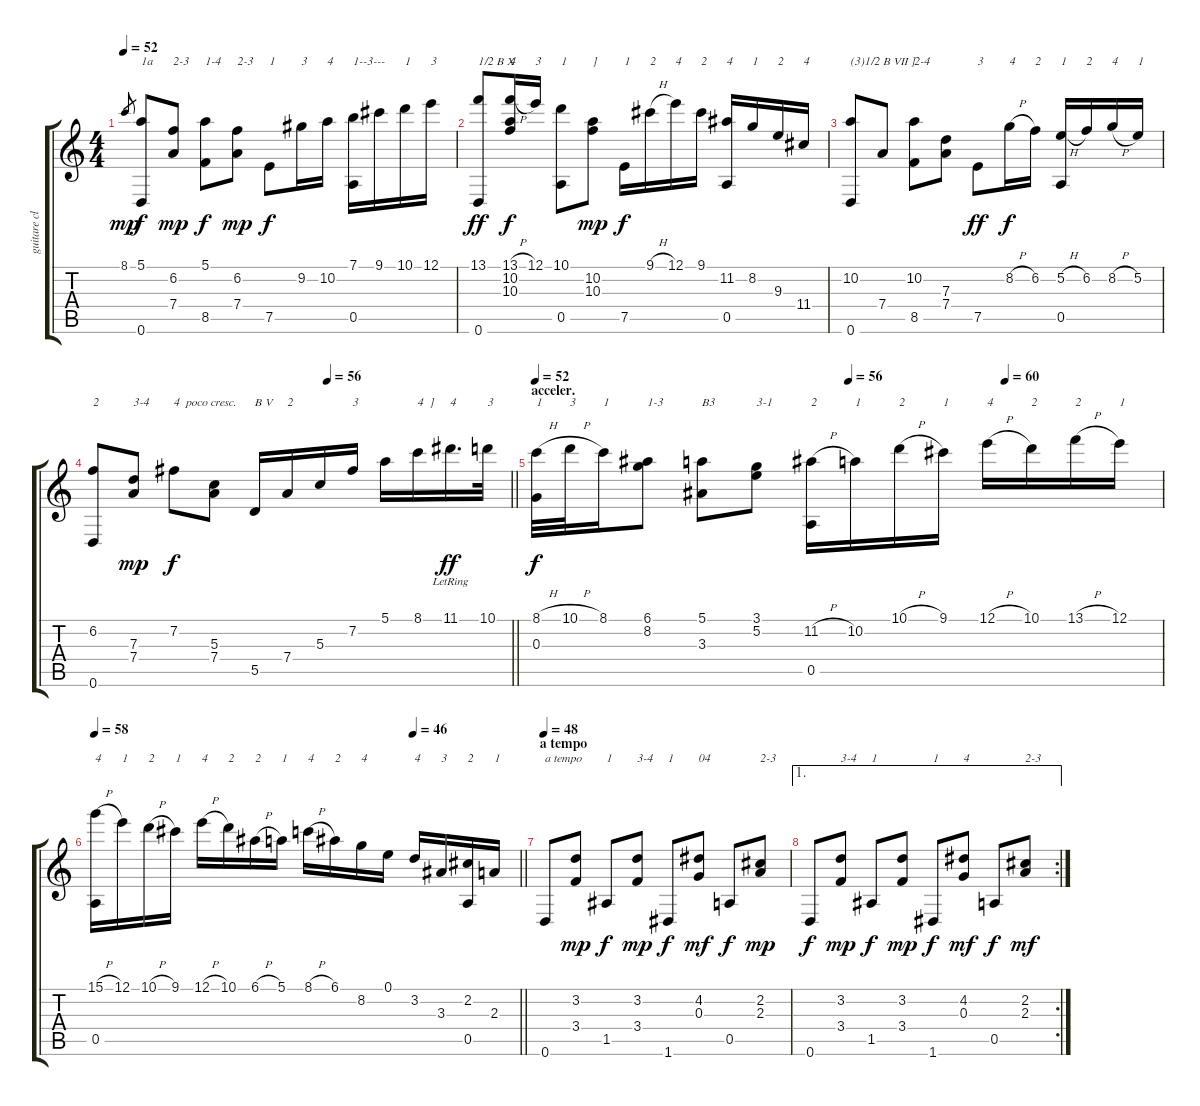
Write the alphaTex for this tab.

\track ("guitare classique" "guitare cl") {instrument acousticguitarnylon}
\staff {score tabs}
\tuning (E4 B3 G3 D3 A2 D2) {hide}
\ts (4 4)
\tempo 52
\clef g2
\ks c
8.1.8{gr dy mp} (5.1 0.6).8{txt "1a" dy f} (6.2 7.4).8{txt "2-3" dy mp} (5.1 8.5).8{txt "1-4" dy f} (6.2 7.4).8{txt "2-3" dy mp} 7.5.8{txt "1" dy f} 9.2.16{txt "3"} 10.2.16{txt "4"} (7.1 0.5).16{txt "1--3---"} 9.1.16 10.1.16{txt "1"} 12.1.16{txt "3"} |
(13.1 0.6).8{txt "1/2 B X" dy ff} (13.1{h} 10.2 10.3).16{txt "4" dy f} 12.1.16{txt "3"} (10.1 0.5).8{txt "1"} (10.2 10.3).8{txt "]" dy mp} 7.5.16{txt "1" dy f} 9.1{h}.16{txt "2"} 12.1.16{txt "4"} 9.1.16{txt "2"} (11.2 0.5).16{txt "4"} 8.2.16{txt "1"} 9.3.16{txt "2"} 11.4.16{txt "4"} |
(10.2 0.6).8{txt "(3)1/2 B VII ]"} 7.4.8 (10.2 8.5).8{txt "2-4"} (7.3 7.4).8 7.5.8{txt "3" dy ff} 8.2{h}.16{txt "4" dy f} 6.2.16{txt "2"} (5.2{h} 0.5).16{txt "1"} 6.2.16{txt "2"} 8.2{h}.16{txt "4"} 5.2.16{txt "1"} |
\tempo (56 0.5625)
\barLineRight lightlight
(6.2 0.6).8{txt "2"} (7.3 7.4).8{txt "3-4" dy mp} 7.2.8{txt "4  poco cresc." dy f} (5.3 7.4).8 5.5.16{txt "B V"} 7.4.16{txt "2"} 5.3.16 7.2.16{txt "3"} 5.1.16 8.1.16{txt "4  ]"} 11.1{lr}.16{d txt "4" dy ff} 10.1.32{txt "3"} |
\section ("" "acceler.")
\tempo 52
\tempo (56 0.5)
\tempo (60 0.75)
(8.1{h} 0.3).32{txt "1" dy f} 10.1{h}.32{txt "3"} 8.1.16{txt "1"} (6.1 8.2).8{txt "1-3"} (5.1 3.3).8{txt "B3"} (3.1 5.2).8{txt "3-1"} (11.2{h} 0.5).16{txt "2"} 10.2.16{txt "1"} 10.1{h}.16{txt "2"} 9.1.16{txt "1"} 12.1{h}.16{txt "4"} 10.1.16{txt "2"} 13.1{h}.16{txt "2"} 12.1.16{txt "1"} |
\tempo 58
\tempo (46 0.75)
\barLineRight lightlight
(15.1{h} 0.5).16{txt "4"} 12.1.16{txt "1"} 10.1{h}.16{txt "2"} 9.1.16{txt "1"} 12.1{h}.16{txt "4"} 10.1.16{txt "2"} 6.1{h}.16{txt "2"} 5.1.16{txt "1"} 8.1{h}.16{txt "4"} 6.1.16{txt "2"} 8.2.16{txt "4"} 0.1.16 3.2.16{txt "4"} 3.3.16{txt "3"} (2.2 0.5).16{txt "2"} 2.3.16{txt "1"} |
\section ("" "a tempo")
\tempo 48
0.6.8{txt "a tempo"} (3.2 3.4).8{dy mp} 1.5.8{txt "1" dy f} (3.2 3.4).8{txt "3-4" dy mp} 1.6.8{txt "1" dy f} (4.2 0.3).8{txt "04" dy mf} 0.5.8{dy f} (2.2 2.3).8{txt "2-3" dy mp} |
\ae 1
\rc 2
0.6.8{dy f} (3.2 3.4).8{txt "3-4" dy mp} 1.5.8{txt "1" dy f} (3.2 3.4).8{dy mp} 1.6.8{txt "1" dy f} (4.2 0.3).8{txt "4" dy mf} 0.5.8{dy f} (2.2 2.3).8{txt "2-3" dy mf}
